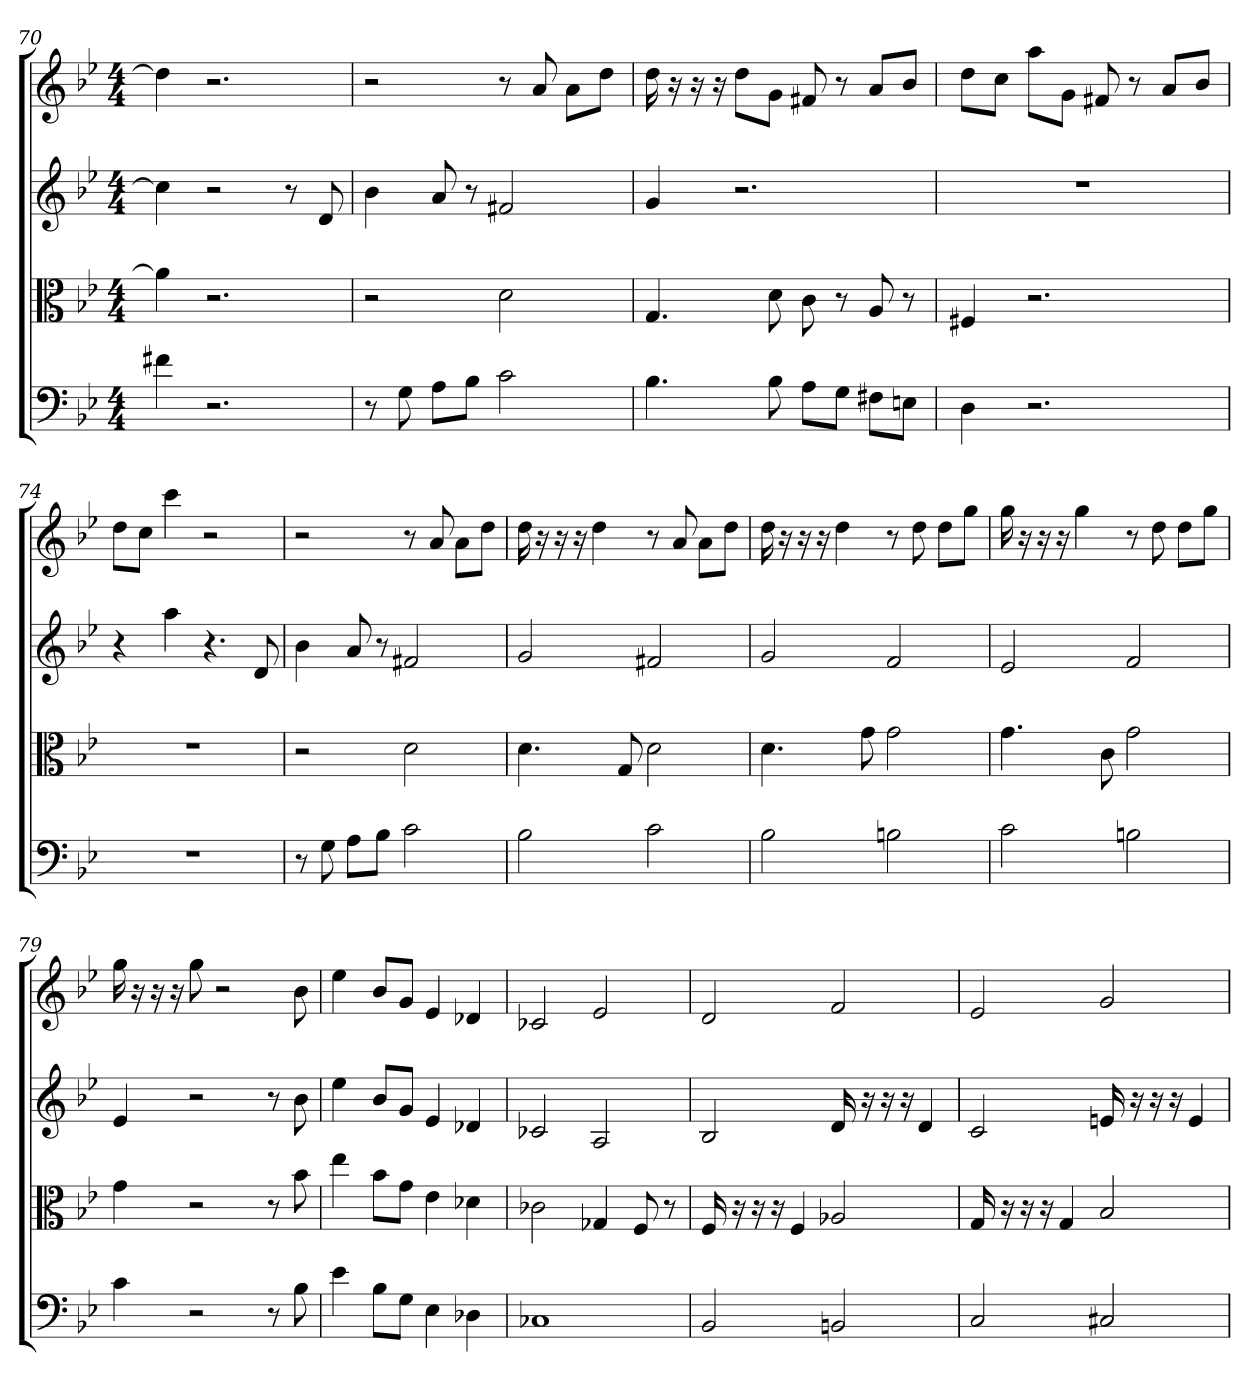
**kern	**kern	**kern	**kern
*part4	*part3	*part2	*part1
*staff4	*staff3	*staff2	*staff1
*clefF4	*clefC3	*clefG2	*clefG2
*k[b-e-]	*k[b-e-]	*k[b-e-]	*k[b-e-]
*g:	*g:	*g:	*g:
*M4/4	*M4/4	*M4/4	*M4/4
=70	=70	=70	=70
4f#X	4a]	4cc]	4dd]
2.r	2.r	2r	2.r
.	.	8r	.
.	.	8d	.
=71	=71	=71	=71
8r	2r	4b-	2r
8G	.	.	.
8A\L	.	8a	.
8B-\J	.	8r	.
2c	2d	2f#X	8r
.	.	.	8a
.	.	.	8a\L
.	.	.	8dd\J
=72	=72	=72	=72
4.B-	4.G	4g	16dd
.	.	.	16r
.	.	.	16r
.	.	.	16r
.	.	2.r	8dd\L
8B-	8d	.	8g\J
8A\L	8c	.	8f#X
8G\J	8r	.	8r
8F#X\L	8A	.	8a/L
8En\J	8r	.	8b-/J
=73	=73	=73	=73
4D	4F#X	1r	8dd\L
.	.	.	8cc\J
2.r	2.r	.	8aa\L
.	.	.	8g\J
.	.	.	8f#X
.	.	.	8r
.	.	.	8a/L
.	.	.	8b-/J
=74	=74	=74	=74
1r	1r	4r	8dd\L
.	.	.	8cc\J
.	.	4aa	4ccc
.	.	4.r	2r
.	.	8d	.
=75	=75	=75	=75
8r	2r	4b-	2r
8G	.	.	.
8A\L	.	8a	.
8B-\J	.	8r	.
2c	2d	2f#X	8r
.	.	.	8a
.	.	.	8a\L
.	.	.	8dd\J
=76	=76	=76	=76
2B-	4.d	2g	16dd
.	.	.	16r
.	.	.	16r
.	.	.	16r
.	.	.	4dd
.	8G	.	.
2c	2d	2f#X	8r
.	.	.	8a
.	.	.	8a\L
.	.	.	8dd\J
=77	=77	=77	=77
2B-	4.d	2g	16dd
.	.	.	16r
.	.	.	16r
.	.	.	16r
.	.	.	4dd
.	8g	.	.
2Bn	2g	2f	8r
.	.	.	8dd
.	.	.	8dd\L
.	.	.	8gg\J
=78	=78	=78	=78
2c	4.g	2e-	16gg
.	.	.	16r
.	.	.	16r
.	.	.	16r
.	.	.	4gg
.	8c	.	.
2Bn	2g	2f	8r
.	.	.	8dd
.	.	.	8dd\L
.	.	.	8gg\J
=79	=79	=79	=79
4c	4g	4e-	16gg
.	.	.	16r
.	.	.	16r
.	.	.	16r
2r	2r	2r	8gg
.	.	.	2r
8r	8r	8r	.
8B-	8b-	8b-	8b-
=80	=80	=80	=80
4e-	4ee-	4ee-	4ee-
8B-\L	8b-\L	8b-/L	8b-/L
8G\J	8g\J	8g/J	8g/J
4E-	4e-	4e-	4e-
4D-X	4d-X	4d-X	4d-X
=81	=81	=81	=81
1C-X	2c-X	2c-X	2c-X
.	4G-X	2A	2e-
.	8F	.	.
.	8r	.	.
=82	=82	=82	=82
2BB-	16F	2B-	2d
.	16r	.	.
.	16r	.	.
.	16r	.	.
.	4F	.	.
2BBn	2A-X	16d	2f
.	.	16r	.
.	.	16r	.
.	.	16r	.
.	.	4d	.
=83	=83	=83	=83
2C	16G	2c	2e-
.	16r	.	.
.	16r	.	.
.	16r	.	.
.	4G	.	.
2C#X	2B-	16en	2g
.	.	16r	.
.	.	16r	.
.	.	16r	.
.	.	4e	.
=	=	=	=
*-	*-	*-	*-
